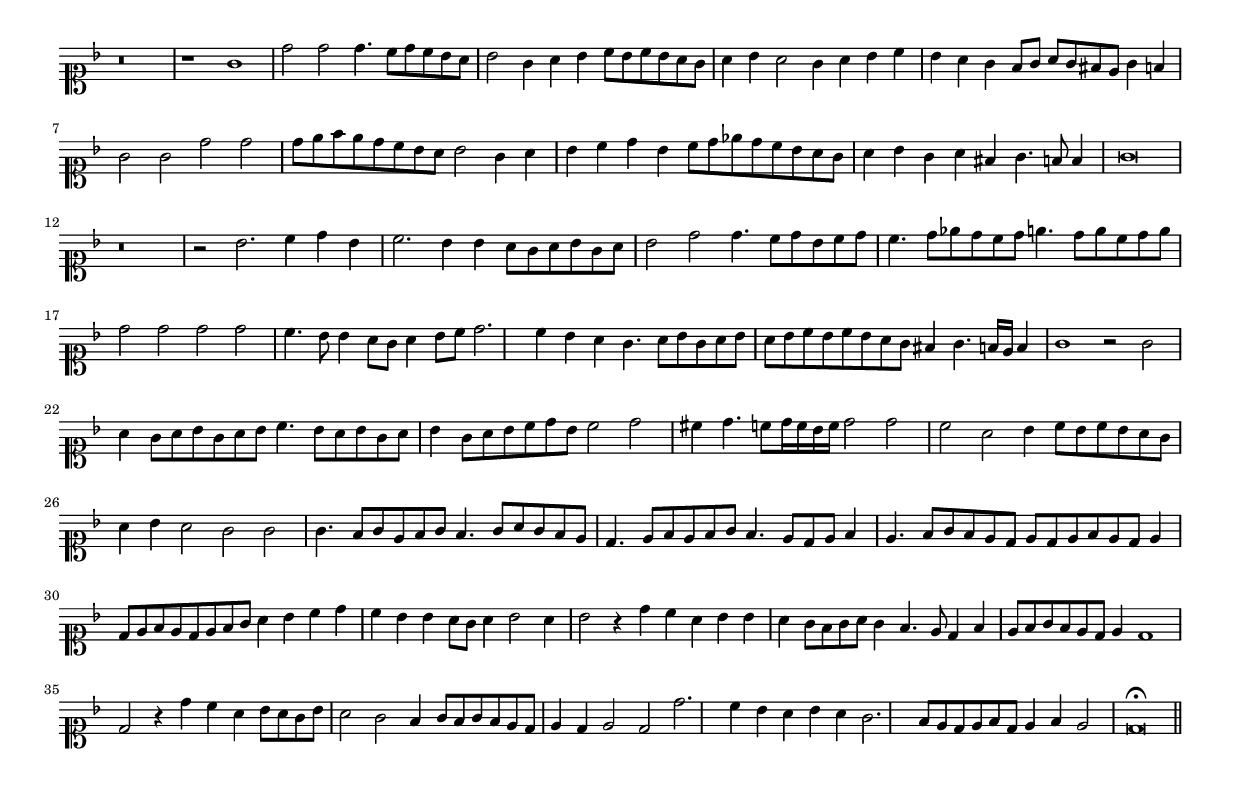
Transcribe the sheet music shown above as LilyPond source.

\version "2.12.3"

#(set-global-staff-size 15)
\paper { indent = #0 }
\layout {
	\context {
		\Score
		\override SpacingSpanner #'uniform-stretching = ##t
	}
}
<<
\new Staff \with {
	\remove "Time_signature_engraver"
}
\relative c'' {
	\time 2/1
	\clef soprano
	\key d \minor
	r\breve r1 g1 d'2 d d4. c8 d c bes a
	bes2 g4 a
	bes4 c8 bes c bes a g
	a4 bes a2
	g4 a bes c
	bes4 a g f8 g
	a8 g fis e g4 f
	g2 g d' d
	d8 e f e d c bes a
	bes2 g4 a
	bes c d bes
	c8 d ees d c bes a g
	a4 bes g a fis g4. f8 f4 g\breve r\breve r2 bes2. c4 d bes c2. bes4
	bes4 a8 g a bes g a
	bes2 d2 d4. c8 d bes c d
	c4. d8 ees d c d
	e4. d8 e c d e
	d2 d d d c4. bes8 bes4 a8 g
	a4 bes8 c d2. c4 bes a
	g4. a8 bes g a bes
	a8 bes c bes c bes a g
	fis4 g4. f16 e f4 g1 r2 g2 a4 g8 a bes g a bes
	c4. bes8 a bes g a
	bes4 g8 a bes c d bes
	c2 d cis4 d4. c8 d16 c bes c
	d2 d c a
	bes4 c8 bes c bes a g
	a4 bes a2
	g2 g g4. f8 g e f g
	f4. g8 a g f e
	d4. e8 f e f g
	f4. e8 d e f4
	e4. f8 g f e d
	e8 d e f e d e4
	d8 e f e d e f g
	a4 bes c d
	c bes bes a8 g
	a4 bes2 a4
	bes2 r4 d4 c a bes bes a g8 f g a g4
	f4. e8 d4 f
	e8 f g f e d e4
	d1 d2 r4 d'4 c a bes8 a g bes a2 g
	f4 g8 f g f e d
	e4 d e2
	d2 d'2. c4 bes a bes a g2. f8 e d e f d
	e4 f e2 d\breve\fermata
	\bar"||"
}
>>
